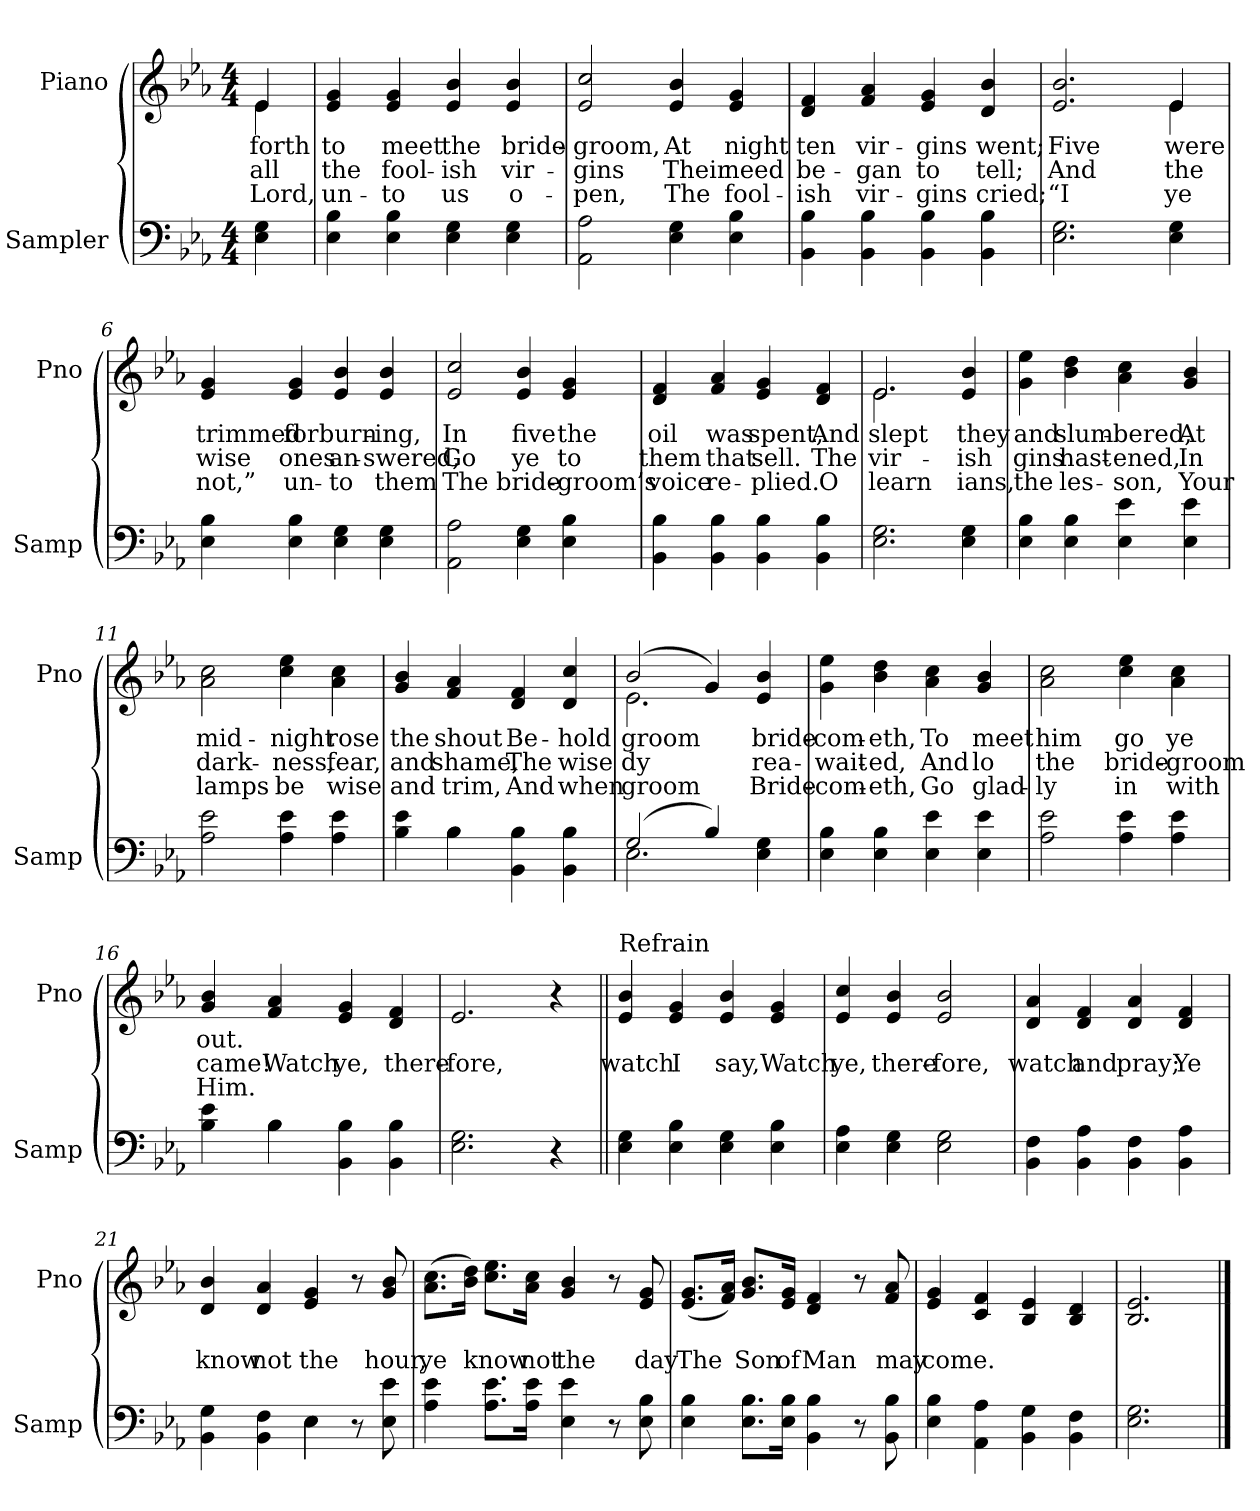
**kern	**kern	**text	**text	**text
*part2	*part1	*part1	*part1	*part1
*staff2	*staff1	*staff1	*staff1	*staff1
*I"Sampler	*I"Piano	*	*	*
*I'Samp	*I'Pno	*	*	*
*clefF4	*clefG2	*	*	*
*k[b-e-a-]	*k[b-e-a-]	*	*	*
*E-:	*E-:	*	*	*
*M4/4	*M4/4	*	*	*
=1	=1	=1	=1	=1
*	*^	*	*	*
4E- 4G	4e-/	4e-	forth	all	Lord,
*	*v	*v	*	*	*
=2	=2	=2	=2	=2
4E- 4B-	4e- 4g	to	the	un-
4E- 4B-	4e- 4g	meet	fool-	-to
4E- 4G	4e- 4b-	the	-ish	us
4E- 4G	4e- 4b-	bride-	vir-	o-
=3	=3	=3	=3	=3
2AA- 2A-	2e- 2cc	-groom,	-gins	-pen,
4E- 4G	4e- 4b-	At	Their	The
4E- 4B-	4e- 4g	night	need	fool-
=4	=4	=4	=4	=4
4BB- 4B-	4d 4f	ten	be-	-ish
4BB- 4B-	4f 4a-	vir-	-gan	vir-
4BB- 4B-	4e- 4g	-gins	to	-gins
4BB- 4B-	4d 4b-	went;	tell;	cried;
=5	=5	=5	=5	=5
*	*^	*	*	*
2.E- 2.G	2.e- 2.b-	2.ryy	Five	And	“I
4E- 4G	4e-/	4e-	were	the	ye
*	*v	*v	*	*	*
=6	=6	=6	=6	=6
4E- 4B-	4e- 4g	trimmed	wise	not,”
4E- 4B-	4e- 4g	for	ones	un-
4E- 4G	4e- 4b-	burn-	an-	-to
4E- 4G	4e- 4b-	-ing,	-swered,	them
=7	=7	=7	=7	=7
2AA- 2A-	2e- 2cc	In	Go	The
4E- 4G	4e- 4b-	five	ye	bride-
4E- 4B-	4e- 4g	the	to	-groom’s
=8	=8	=8	=8	=8
4BB- 4B-	4d 4f	oil	them	voice
4BB- 4B-	4f 4a-	was	that	re-
4BB- 4B-	4e- 4g	spent,	sell.	-plied.
4BB- 4B-	4d 4f	And	The	O
=9	=9	=9	=9	=9
*	*^	*	*	*
2.E- 2.G	2.e-/	2.e-	slept	vir-	learn
4E- 4G	4e- 4b-	4ryy	they	-ish	-ians,
*	*v	*v	*	*	*
=10	=10	=10	=10	=10
4E- 4B-	4g 4ee-	and	-gins	the
4E- 4B-	4b- 4dd	slum-	hast-	les-
4E- 4e-	4a- 4cc	-bered,	-ened,	-son,
4E- 4e-	4g 4b-	At	In	Your
=11	=11	=11	=11	=11
2A- 2e-	2a- 2cc	mid-	dark-	lamps
4A- 4e-	4cc 4ee-	-night	-ness,	be
4A- 4e-	4a- 4cc	rose	fear,	wise
=12	=12	=12	=12	=12
*^	*	*	*	*
4B- 4e-	4ryy	4g 4b-	the	and	and
4B-\	4B-	4f 4a-	shout	shame,	trim,
4BB- 4B-	2ryy	4d 4f	Be-	The	And
4BB- 4B-	.	4d 4cc	-hold	wise	when
=13	=13	=13	=13	=13	=13
*	*	*^	*	*	*
(2G/	2.E-	(2b-/	2.e-	-groom	-dy	-groom
4B-/)	.	4g/)	.	.	.	.
4E- 4G	4ryy	4e- 4b-	4ryy	bride-	rea-	Bride-
*v	*v	*	*	*	*	*
*	*v	*v	*	*	*
=14	=14	=14	=14	=14
4E- 4B-	4g 4ee-	com-	wait-	com-
4E- 4B-	4b- 4dd	-eth,	-ed,	-eth,
4E- 4e-	4a- 4cc	To	And	Go
4E- 4e-	4g 4b-	meet	lo	glad-
=15	=15	=15	=15	=15
2A- 2e-	2a- 2cc	him	the	-ly
4A- 4e-	4cc 4ee-	go	bride-	in
4A- 4e-	4a- 4cc	ye	-groom	with
=16	=16	=16	=16	=16
*^	*	*	*	*
4B- 4e-	4ryy	4g 4b-	out.	came!	Him.
4B-\	4B-	4f 4a-	.	Watch	.
4BB- 4B-	2ryy	4e- 4g	.	ye,	.
4BB- 4B-	.	4d 4f	.	there-	.
*v	*v	*	*	*	*
=17	=17	=17	=17	=17
2.E- 2.G	2.e-	.	-fore,	.
4r	4r	.	.	.
=18||	=18||	=18||	=18||	=18||
!	!LO:TX:t=Refrain	!	!	!
4E- 4G	4e- 4b-	.	watch	.
4E- 4B-	4e- 4g	.	I	.
4E- 4G	4e- 4b-	.	say,	.
4E- 4B-	4e- 4g	.	Watch	.
=19	=19	=19	=19	=19
4E- 4A-	4e- 4cc	.	ye,	.
4E- 4G	4e- 4b-	.	there-	.
2E- 2G	2e- 2b-	.	-fore,	.
=20	=20	=20	=20	=20
4BB- 4F	4d 4a-	.	watch	.
4BB- 4A-	4d 4f	.	and	.
4BB- 4F	4d 4a-	.	pray;	.
4BB- 4A-	4d 4f	.	Ye	.
=21	=21	=21	=21	=21
*^	*	*	*	*
4BB- 4G	2ryy	4d 4b-	.	know	.
4BB- 4F	.	4d 4a-	.	not	.
4E-\	4E-	4e- 4g	.	the	.
8r	4ryy	8r	.	.	.
8E- 8e-	.	8g 8b-	.	hour,	.
*v	*v	*	*	*	*
=22	=22	=22	=22	=22
4A- 4e-	(8.a-\ 8.cc\L	.	ye	.
.	16b-\ 16dd\Jk)	.	.	.
8.A-\ 8.e-\L	8.cc\ 8.ee-\L	.	know	.
16A-\ 16e-\Jk	16a-\ 16cc\Jk	.	not	.
4E- 4e-	4g 4b-	.	the	.
8r	8r	.	.	.
8E- 8B-	8e- 8g	.	day	.
=23	=23	=23	=23	=23
4E- 4B-	(8.e-/ 8.g/L	.	The	.
.	16f/ 16a-/Jk)	.	.	.
8.E-\ 8.B-\L	8.g/ 8.b-/L	.	Son	.
16E-\ 16B-\Jk	16e-/ 16g/Jk	.	of	.
4BB- 4B-	4d 4f	.	Man	.
8r	8r	.	.	.
8BB- 8B-	8f 8a-	.	may	.
=24	=24	=24	=24	=24
4E- 4B-	4e- 4g	.	come.	.
4AA- 4A-	4c 4f	.	.	.
4BB- 4G	4B- 4e-	.	.	.
4BB- 4F	4B- 4d	.	.	.
=25	=25	=25	=25	=25
2.E- 2.G	2.B- 2.e-	.	.	.
==	==	==	==	==
*-	*-	*-	*-	*-
